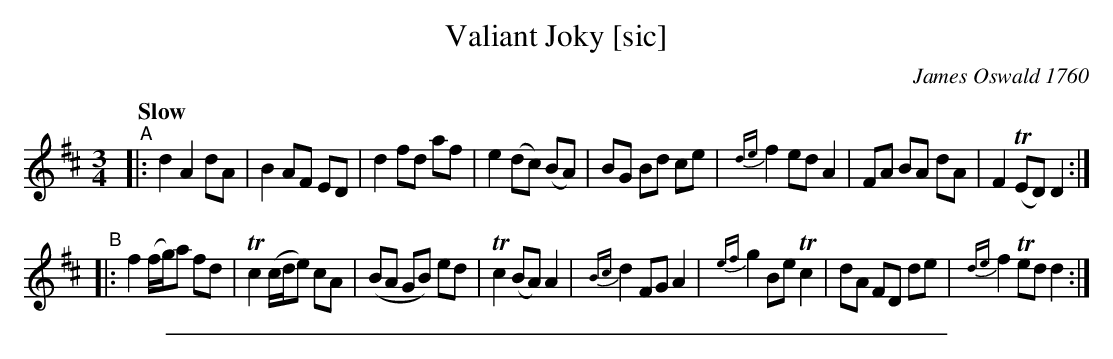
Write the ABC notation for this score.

X:1
T: Valiant Joky [sic]
O: James Oswald 1760
M: 3/4
L: 1/8
Q: "Slow"
K: D
"^A"|:\
d2 A2 dA | B2 AF ED | d2 fd af | e2 (dc) (BA) |\
BG Bd ce | {de}f2 ed A2 | FA BA dA | F2 T(ED) D2 :|
"^B"|:\
f2 (f/g/)a fd | Tc2 (c/d/e) cA | (BA GB) ed | Tc2 (BA) A2 |\
{Bc}d2 FG A2 | {ef}g2 Be Tc2 | dA FD de | {de}f2 Ted d2 :|
